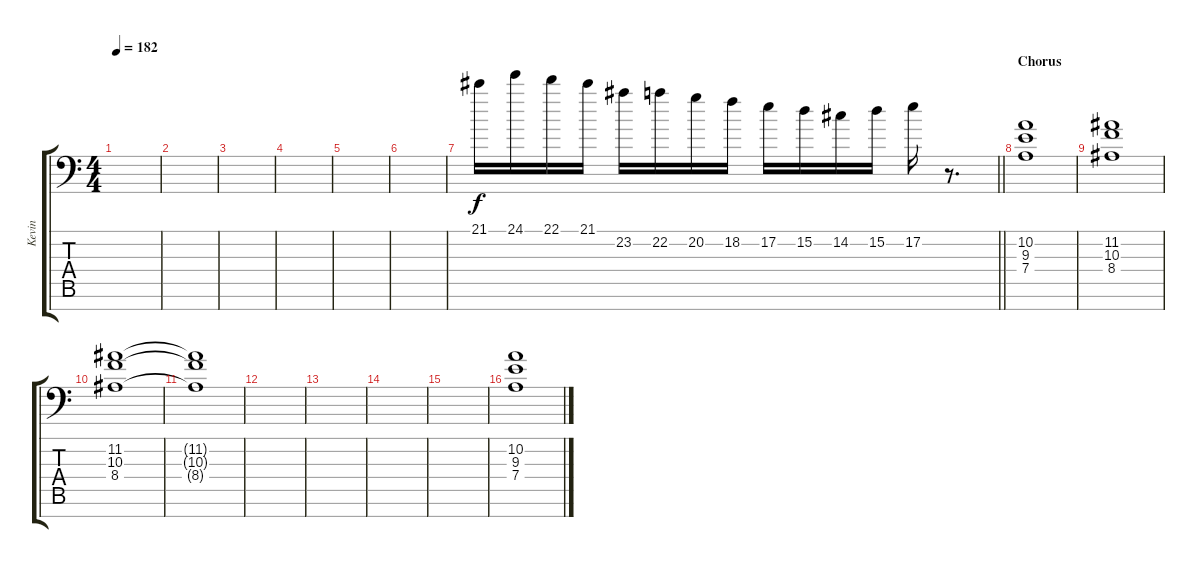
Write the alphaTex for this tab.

\track ("Kevin" "Kevin") {instrument electricgrandpiano}
\staff {score tabs}
\tuning (E4 B3 G3 D3 A2 E2 B0) {hide}
\ts (4 4)
\tempo 182
\clef f4
\ks c
|
|
|
|
|
|
\barLineRight lightlight
21.1.16 24.1.16 22.1.16 21.1.16 23.2.16 22.2.16 20.2.16 18.2.16 17.2.16 15.2.16 14.2.16 15.2.16 17.2.16 r.8{d} |
\section ("" "Chorus")
(10.2 9.3 7.4).1 |
(11.2 10.3 8.4).1 |
(11.2 10.3 8.4).1 |
(11.2{t} 10.3{t} 8.4{t}).1 |
|
|
|
|
(10.2 9.3 7.4).1
